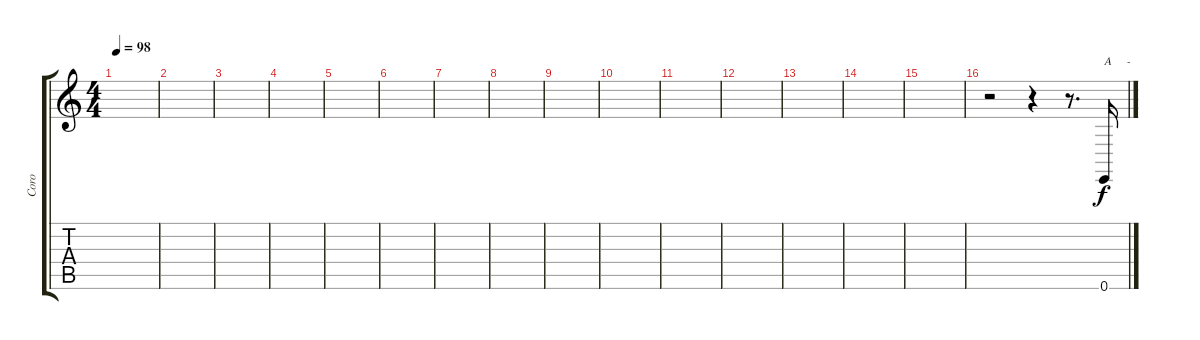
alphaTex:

\track ("Coro" "Coro") {instrument oboe}
\staff {score tabs}
\tuning (E4 B3 G3 D3 A2 E2) {hide}
\ts (4 4)
\tempo 98
\clef g2
\ks c
|
|
|
|
|
|
|
|
|
|
|
|
|
|
|
r.2 r.4 r.8{d} 0.6.16{txt "A     -"}
